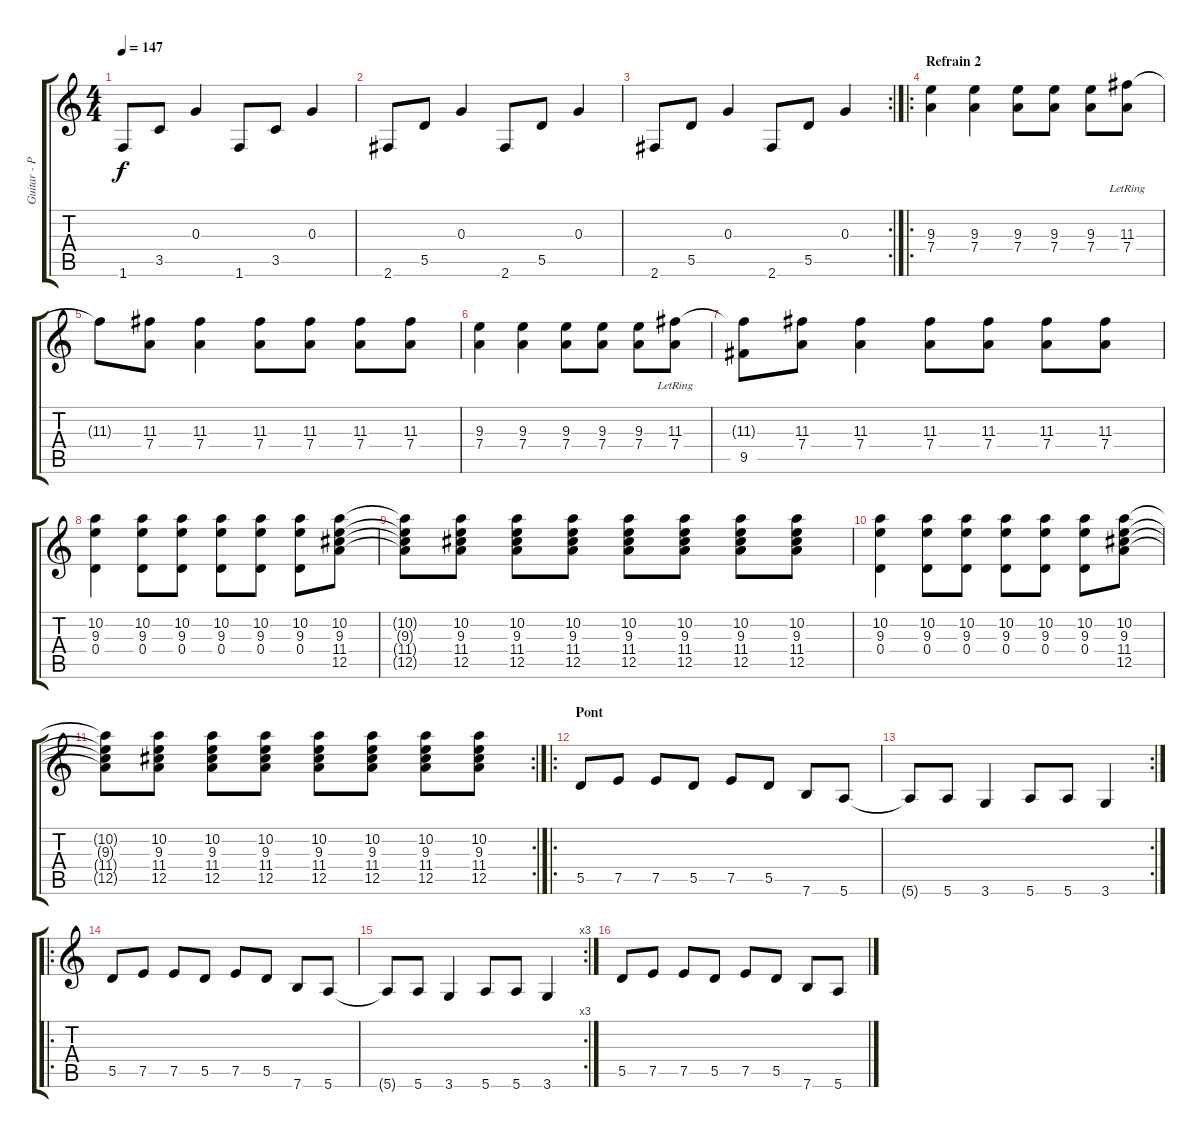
\track ("Guitar - Patrick" "Guitar - P") {instrument overdrivenguitar}
\staff {score tabs}
\tuning (E4 B3 G3 D3 A2 E2) {hide}
\ts (4 4)
\tempo 147
\clef g2
\ks c
1.6.8{dy f} 3.5.8 0.3.4 1.6.8 3.5.8 0.3.4 |
2.6.8 5.5.8 0.3.4 2.6.8 5.5.8 0.3.4 |
\rc 2
2.6.8 5.5.8 0.3.4 2.6.8 5.5.8 0.3.4 |
\ro
\section ("" "Refrain 2")
(9.3 7.4).4 (9.3 7.4).4 (9.3 7.4).8 (9.3 7.4).8 (9.3 7.4).8 (11.3{lr} 7.4).8 |
11.3{t}.8 (11.3 7.4).8 (11.3 7.4).4 (11.3 7.4).8 (11.3 7.4).8 (11.3 7.4).8 (11.3 7.4).8 |
(9.3 7.4).4 (9.3 7.4).4 (9.3 7.4).8 (9.3 7.4).8 (9.3 7.4).8 (11.3{lr} 7.4).8 |
(11.3{t} 9.5).8 (11.3 7.4).8 (11.3 7.4).4 (11.3 7.4).8 (11.3 7.4).8 (11.3 7.4).8 (11.3 7.4).8 |
(10.2 9.3 0.4).4 (10.2 9.3 0.4).8 (10.2 9.3 0.4).8 (10.2 9.3 0.4).8 (10.2 9.3 0.4).8 (10.2 9.3 0.4).8 (10.2 9.3 11.4 12.5).8 |
(10.2{t} 9.3{t} 11.4{t} 12.5{t}).8 (10.2 9.3 11.4 12.5).8 (10.2 9.3 11.4 12.5).8 (10.2 9.3 11.4 12.5).8 (10.2 9.3 11.4 12.5).8 (10.2 9.3 11.4 12.5).8 (10.2 9.3 11.4 12.5).8 (10.2 9.3 11.4 12.5).8 |
(10.2 9.3 0.4).4 (10.2 9.3 0.4).8 (10.2 9.3 0.4).8 (10.2 9.3 0.4).8 (10.2 9.3 0.4).8 (10.2 9.3 0.4).8 (10.2 9.3 11.4 12.5).8 |
\rc 2
(10.2{t} 9.3{t} 11.4{t} 12.5{t}).8 (10.2 9.3 11.4 12.5).8 (10.2 9.3 11.4 12.5).8 (10.2 9.3 11.4 12.5).8 (10.2 9.3 11.4 12.5).8 (10.2 9.3 11.4 12.5).8 (10.2 9.3 11.4 12.5).8 (10.2 9.3 11.4 12.5).8 |
\ro
\section ("" "Pont")
5.5.8 7.5.8 7.5.8 5.5.8 7.5.8 5.5.8 7.6.8 5.6.8 |
\rc 2
5.6{t}.8 5.6.8 3.6.4 5.6.8 5.6.8 3.6.4 |
\ro
5.5.8 7.5.8 7.5.8 5.5.8 7.5.8 5.5.8 7.6.8 5.6.8 |
\rc 3
5.6{t}.8 5.6.8 3.6.4 5.6.8 5.6.8 3.6.4 |
5.5.8 7.5.8 7.5.8 5.5.8 7.5.8 5.5.8 7.6.8 5.6.8
